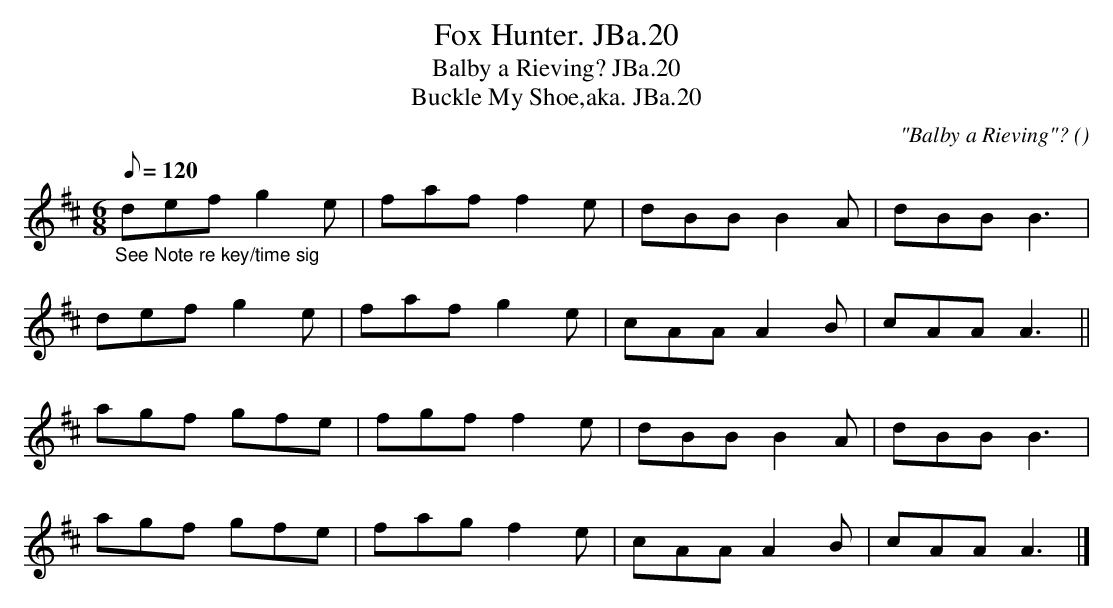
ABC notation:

X:1
T:Fox Hunter. JBa.20
T:Balby a Rieving? JBa.20
T:Buckle My Shoe,aka. JBa.20
M:6/8
L:1/8
Q:120
C:"Balby a Rieving"?
O:
K:D major
"_See Note re key/time sig"def g2e|faf f2e|dBB B2A|dBB B3|
def g2e|faf g2e|cAA A2B|cAA A3||
agf gfe|fgf f2e|dBB B2A|dBB B3|
agf gfe|fag f2e|cAA A2B|cAA A3|]
